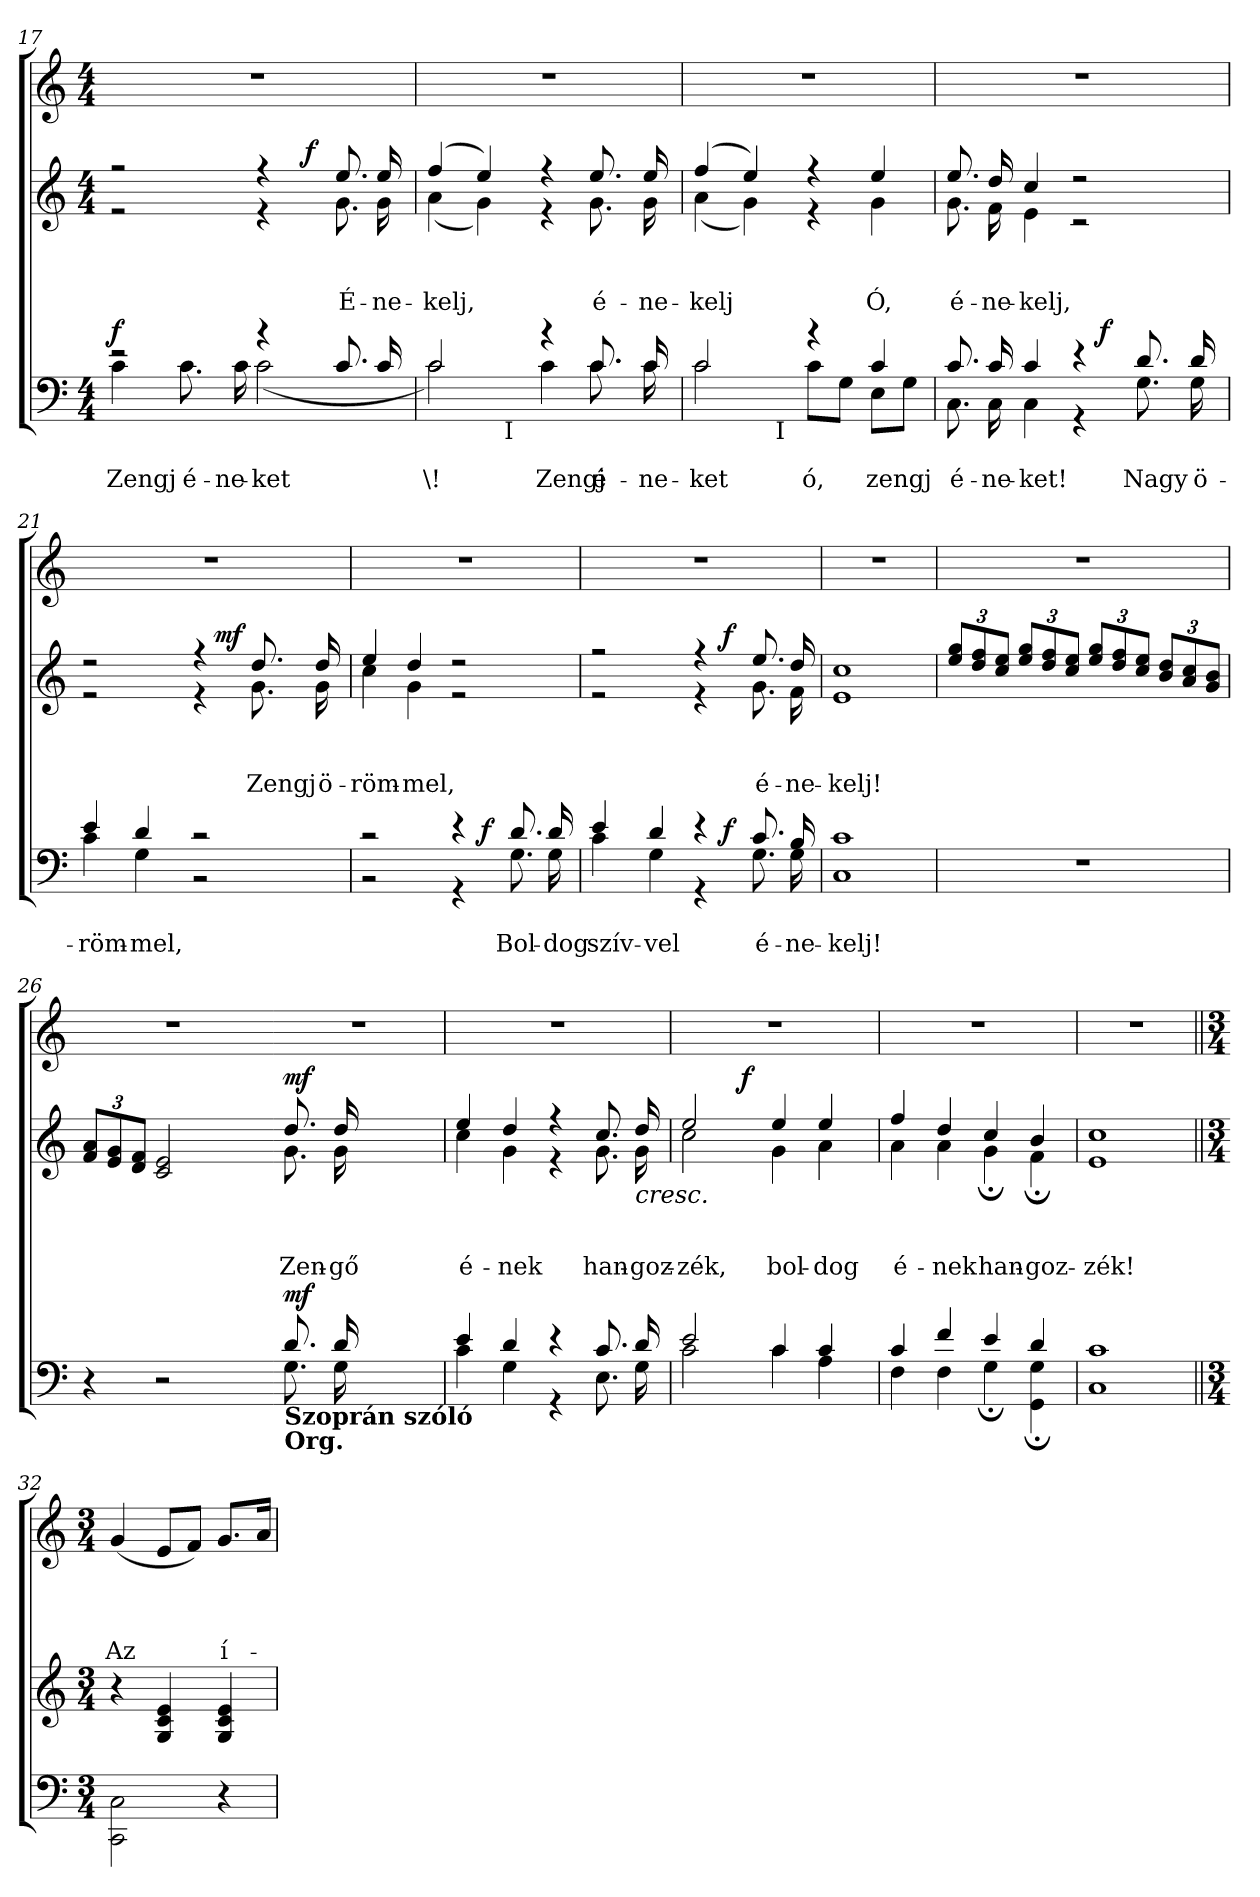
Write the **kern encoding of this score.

**kern	**text	**text	**dynam	**kern	**text	**text	**text	**dynam	**kern	**text	**text	**text	**text
*part3	*part3	*part3	*part3	*part2	*part2	*part2	*part2	*part2	*part1	*part1	*part1	*part1	*part1
*staff3	*staff3	*staff3	*staff3	*staff2	*staff2	*staff2	*staff2	*staff2	*staff1	*staff1	*staff1	*staff1	*staff1
!!LO:LB:g=z
*clefF4	*	*	*	*clefG2	*	*	*	*	*clefG2	*	*	*	*
*k[]	*	*	*	*k[]	*	*	*	*	*k[]	*	*	*	*
*C:	*	*	*	*C:	*	*	*	*	*C:	*	*	*	*
*M4/4	*	*	*	*M4/4	*	*	*	*	*M4/4	*	*	*	*
=17	=17	=17	=17	=17	=17	=17	=17	=17	=17	=17	=17	=17	=17
*^	*	*	*	*	*	*	*	*	*	*	*	*	*
!	!	!	!LO:LY:b	!LO:DY:a	!	!	!	!	!	!	!	!	!	!
*	*	*	*	*	*^	*	*	*	*	*	*	*	*	*
*	*	*	*	*	*	*^	*	*	*	*	*	*	*	*	*
2rf	4c\	.	Zengj	f	2r	2r	3ryy	.	.	.	.	1r	.	.	.	.
!	!	!	!LO:LY:b	!	!	!	!	!	!	!	!	!	!	!	!	!
.	8.c\	.	é-	.	.	.	.	.	.	.	.	.	.	.	.	.
.	.	.	.	.	.	.	6ryy	.	.	.	.	.	.	.	.	.
!	!	!	!LO:LY:b	!	!	!	!	!	!	!	!	!	!	!	!	!
.	16c\	.	-ne-	.	.	.	.	.	.	.	.	.	.	.	.	.
!	!	!	!LO:LY:b	!	!	!	!	!	!	!	!	!	!	!	!	!
4ra	(<2c\	.	-ket	.	4r	4r	12ryy	.	.	.	.	.	.	.	.	.
.	.	.	.	.	.	.	24ryy	.	.	.	.	.	.	.	.	.
.	.	.	.	.	.	.	96ryy	.	.	.	.	.	.	.	.	.
!	!	!	!	!	!	!	!	!	!	!	!LO:DY:a	!	!	!	!	!
.	.	.	.	.	.	.	3ryy	.	.	.	f	.	.	.	.	.
!	!	!	!	!	!	!	!	!	!	!LO:LY:b	!	!	!	!	!	!
8.c/	.	.	.	.	8.ee/	8.g\	.	.	.	É-	.	.	.	.	.	.
!	!	!	!	!	!	!	!	!	!	!LO:LY:b	!	!	!	!	!	!
16c/	.	.	.	.	16ee/	16g\	.	.	.	-ne-	.	.	.	.	.	.
.	.	.	.	.	.	.	48.ryy	.	.	.	.	.	.	.	.	.
*	*	*	*	*	*v	*v	*v	*	*	*	*	*	*	*	*	*
=18	=18	=18	=18	=18	=18	=18	=18	=18	=18	=18	=18	=18	=18	=18
*	*	*	*	*	*^	*	*	*	*	*	*	*	*	*
*	*	*	*	*	*	*^	*	*	*	*	*	*	*	*	*
!	!	!	!LO:LY:b	!	!	!	!	!	!	!	!	!	!	!	!	!
*	*	*	*	*	*v	*v	*v	*	*	*	*	*	*	*	*	*
*	*	*	*	*	*^	*	*	*	*	*	*	*	*	*
*	*	*	*	*	*	*^	*	*	*	*	*	*	*	*	*
!	!	!	!	!	!	!	!	!	!	!LO:LY:b	!	!	!	!	!	!
*	*^	*	*	*	*	*v	*v	*	*	*	*	*	*	*	*	*
2c/	2c\)	4ryy	.	\!	.	(>4ff/	(<4a\	.	.	-kelj,	.	1r	.	.	.	.
.	.	16.ryy	.	.	.	4ee/)	4g\)	.	.	.	.	.	.	.	.	.
!	!	!LO:TX:b:t=I	!	!	!	!	!	!	!	!	!	!	!	!	!	!
.	.	2ryy	.	.	.	.	.	.	.	.	.	.	.	.	.	.
!	!	!	!	!LO:LY:b	!	!	!	!	!	!	!	!	!	!	!	!
4ra	4c\	.	.	Zengj	.	4r	4r	.	.	.	.	.	.	.	.	.
!	!	!	!	!LO:LY:b	!	!	!	!	!	!	!	!	!	!	!	!
!	!	!	!	!	!	!	!	!	!	!LO:LY:b	!	!	!	!	!	!
8.c/	8.c\	.	.	é-	.	8.ee/	8.g\	.	.	é-	.	.	.	.	.	.
.	.	8ryy	.	.	.	.	.	.	.	.	.	.	.	.	.	.
!	!	!	!	!LO:LY:b	!	!	!	!	!	!	!	!	!	!	!	!
!	!	!	!	!	!	!	!	!	!	!LO:LY:b	!	!	!	!	!	!
16c/	16c\	.	.	-ne-	.	16ee/	16g\	.	.	-ne-	.	.	.	.	.	.
.	.	32ryy	.	.	.	.	.	.	.	.	.	.	.	.	.	.
=19	=19	=19	=19	=19	=19	=19	=19	=19	=19	=19	=19	=19	=19	=19	=19	=19
!	!	!	!	!LO:LY:b	!	!	!	!	!	!	!	!	!	!	!	!
!	!	!	!	!	!	!	!	!	!	!LO:LY:b	!	!	!	!	!	!
2c/	2c\	4.ryy	.	-ket	.	(>4ff/	(<4a\	.	.	-kelj	.	1r	.	.	.	.
.	.	.	.	.	.	4ee/)	4g\)	.	.	.	.	.	.	.	.	.
!	!	!LO:TX:b:t=I	!	!	!	!	!	!	!	!	!	!	!	!	!	!
.	.	2ryy	.	.	.	.	.	.	.	.	.	.	.	.	.	.
!	!	!	!	!LO:LY:b	!	!	!	!	!	!	!	!	!	!	!	!
4ra	8c\L	.	.	ó,	.	4r	4r	.	.	.	.	.	.	.	.	.
.	8G\J	.	.	.	.	.	.	.	.	.	.	.	.	.	.	.
!	!	!	!	!LO:LY:b	!	!	!	!	!	!	!	!	!	!	!	!
!	!	!	!	!	!	!	!	!	!	!LO:LY:b	!	!	!	!	!	!
4c/	8E\L	.	.	zengj	.	4ee/	4g\	.	.	Ó,	.	.	.	.	.	.
.	8G\J	8ryy	.	.	.	.	.	.	.	.	.	.	.	.	.	.
!!LO:PB:g=z
=20	=20	=20	=20	=20	=20	=20	=20	=20	=20	=20	=20	=20	=20	=20	=20	=20
!	!	!	!	!LO:LY:b	!	!	!	!	!	!	!	!	!	!	!	!
!	!	!	!	!	!	!	!	!	!	!LO:LY:b	!	!	!	!	!	!
8.c/	8.C\	2ryy	.	é-	.	8.ee/	8.g\	.	.	é-	.	1r	.	.	.	.
!	!	!	!	!LO:LY:b	!	!	!	!	!	!	!	!	!	!	!	!
!	!	!	!	!	!	!	!	!	!	!LO:LY:b	!	!	!	!	!	!
16c/	16C\	.	.	-ne-	.	16dd/	16f\	.	.	-ne-	.	.	.	.	.	.
!	!	!	!	!LO:LY:b	!	!	!	!	!	!	!	!	!	!	!	!
!	!	!	!	!	!	!	!	!	!	!LO:LY:b	!	!	!	!	!	!
4c/	4C\	.	.	-ket!	.	4cc/	4e\	.	.	-kelj,	.	.	.	.	.	.
4r	4r	16.ryy	.	.	.	2r	2r	.	.	.	.	.	.	.	.	.
!	!	!	!	!	!LO:DY:a	!	!	!	!	!	!	!	!	!	!	!
.	.	4ryy	.	.	f	.	.	.	.	.	.	.	.	.	.	.
!	!	!	!	!LO:LY:b	!	!	!	!	!	!	!	!	!	!	!	!
8.d/	8.G\	.	.	Nagy	.	.	.	.	.	.	.	.	.	.	.	.
.	.	8ryy	.	.	.	.	.	.	.	.	.	.	.	.	.	.
!	!	!	!	!LO:LY:b	!	!	!	!	!	!	!	!	!	!	!	!
16d/	16G\	.	.	ö-	.	.	.	.	.	.	.	.	.	.	.	.
.	.	32ryy	.	.	.	.	.	.	.	.	.	.	.	.	.	.
*	*v	*v	*	*	*	*	*	*	*	*	*	*	*	*	*	*
*	*	*	*	*	*v	*v	*	*	*	*	*	*	*	*	*
=21	=21	=21	=21	=21	=21	=21	=21	=21	=21	=21	=21	=21	=21	=21
*	*^	*	*	*	*^	*	*	*	*	*	*	*	*	*
!	!	!	!	!LO:LY:b	!	!	!	!	!	!	!	!	!	!	!	!
*	*v	*v	*	*	*	*	*^	*	*	*	*	*	*	*	*	*
4e/	4c\	.	-röm-	.	2r	2r	3ryy	.	.	.	.	1r	.	.	.	.
!	!	!	!LO:LY:b	!	!	!	!	!	!	!	!	!	!	!	!	!
4d/	4G\	.	-mel,	.	.	.	.	.	.	.	.	.	.	.	.	.
.	.	.	.	.	.	.	6ryy	.	.	.	.	.	.	.	.	.
2r	2r	.	.	.	4r	4r	24..ryy	.	.	.	.	.	.	.	.	.
!	!	!	!	!	!	!	!	!	!	!	!LO:DY:b	!	!	!	!	!
.	.	.	.	.	.	.	3ryy	.	.	.	mf	.	.	.	.	.
!	!	!	!	!	!	!	!	!	!	!LO:LY:b	!	!	!	!	!	!
.	.	.	.	.	8.dd/	8.g\	.	.	.	Zengj	.	.	.	.	.	.
.	.	.	.	.	.	.	12ryy	.	.	.	.	.	.	.	.	.
!	!	!	!	!	!	!	!	!	!	!LO:LY:b	!	!	!	!	!	!
.	.	.	.	.	16dd/	16g\	.	.	.	ö-	.	.	.	.	.	.
.	.	.	.	.	.	.	96ryy	.	.	.	.	.	.	.	.	.
*	*	*	*	*	*v	*v	*v	*	*	*	*	*	*	*	*	*
=22	=22	=22	=22	=22	=22	=22	=22	=22	=22	=22	=22	=22	=22	=22
*	*	*	*	*	*^	*	*	*	*	*	*	*	*	*
*	*	*	*	*	*	*^	*	*	*	*	*	*	*	*	*
!	!	!	!	!	!	!	!	!	!	!LO:LY:b	!	!	!	!	!	!
*	*^	*	*	*	*	*v	*v	*	*	*	*	*	*	*	*	*
2r	2r	2ryy	.	.	.	4ee/	4cc\	.	.	-röm-	.	1r	.	.	.	.
!	!	!	!	!	!	!	!	!	!	!LO:LY:b	!	!	!	!	!	!
.	.	.	.	.	.	4dd/	4g\	.	.	-mel,	.	.	.	.	.	.
4r	4r	8ryy	.	.	.	2r	2r	.	.	.	.	.	.	.	.	.
!	!	!	!	!	!LO:DY:a	!	!	!	!	!	!	!	!	!	!	!
.	.	4.ryy	.	.	f	.	.	.	.	.	.	.	.	.	.	.
!	!	!	!	!LO:LY:b	!	!	!	!	!	!	!	!	!	!	!	!
8.d/	8.G\	.	.	Bol-	.	.	.	.	.	.	.	.	.	.	.	.
!	!	!	!	!LO:LY:b	!	!	!	!	!	!	!	!	!	!	!	!
16d/	16G\	.	.	-dog	.	.	.	.	.	.	.	.	.	.	.	.
*	*	*	*	*	*	*v	*v	*	*	*	*	*	*	*	*	*
!!LO:LB:g=z
=23	=23	=23	=23	=23	=23	=23	=23	=23	=23	=23	=23	=23	=23	=23	=23
!	!	!	!	!LO:LY:b	!	!	!	!	!	!	!	!	!	!	!
*	*	*	*	*	*	*^	*	*	*	*	*	*	*	*	*
*	*	*	*	*	*	*	*^	*	*	*	*	*	*	*	*	*
4e/	4c\	2ryy	.	szív-	.	2r	2r	2ryy	.	.	.	.	1r	.	.	.	.
!	!	!	!	!LO:LY:b	!	!	!	!	!	!	!	!	!	!	!	!	!
4d/	4G\	.	.	-vel	.	.	.	.	.	.	.	.	.	.	.	.	.
4r	4r	8ryy	.	.	.	4r	4r	8ryy	.	.	.	.	.	.	.	.	.
!	!	!	!	!	!LO:DY:a	!	!	!	!	!	!	!LO:DY:a	!	!	!	!	!
.	.	4.ryy	.	.	f	.	.	4.ryy	.	.	.	f	.	.	.	.	.
!	!	!	!	!LO:LY:b	!	!	!	!	!	!	!	!	!	!	!	!	!
!	!	!	!	!	!	!	!	!	!	!	!LO:LY:b	!	!	!	!	!	!
8.c/	8.G\	.	.	é-	.	8.ee/	8.g\	.	.	.	é-	.	.	.	.	.	.
!	!	!	!	!LO:LY:b	!	!	!	!	!	!	!	!	!	!	!	!	!
!	!	!	!	!	!	!	!	!	!	!	!LO:LY:b	!	!	!	!	!	!
16B/	16G\	.	.	-ne-	.	16dd/	16f\	.	.	.	-ne-	.	.	.	.	.	.
*	*v	*v	*	*	*	*	*	*	*	*	*	*	*	*	*	*	*
*	*	*	*	*	*v	*v	*v	*	*	*	*	*	*	*	*	*
=24	=24	=24	=24	=24	=24	=24	=24	=24	=24	=24	=24	=24	=24	=24
*	*^	*	*	*	*^	*	*	*	*	*	*	*	*	*
*	*	*	*	*	*	*	*^	*	*	*	*	*	*	*	*	*
!	!	!	!	!LO:LY:b	!	!	!	!	!	!	!	!	!	!	!	!	!
*	*v	*v	*	*	*	*	*	*	*	*	*	*	*	*	*	*	*
*	*	*	*	*	*v	*v	*v	*	*	*	*	*	*	*	*	*
*	*^	*	*	*	*^	*	*	*	*	*	*	*	*	*
*	*	*	*	*	*	*	*^	*	*	*	*	*	*	*	*	*
!	!	!	!	!	!	!	!	!	!	!	!LO:LY:b	!	!	!	!	!	!
*	*v	*v	*	*	*	*	*	*	*	*	*	*	*	*	*	*	*
*	*	*	*	*	*	*v	*v	*	*	*	*	*	*	*	*	*
1c	1C	.	-kelj!	.	1cc	1e	.	.	-kelj!	.	1r	.	.	.	.
=25	=25	=25	=25	=25	=25	=25	=25	=25	=25	=25	=25	=25	=25	=25	=25
!	!	!	!	!	!LO:TX:a:B:t=Org.	!	!	!	!	!	!	!	!	!	!
*v	*v	*	*	*	*	*	*	*	*	*	*	*	*	*	*
*	*	*	*	*v	*v	*	*	*	*	*	*	*	*	*
1r	.	.	.	12ee/ 12gg/L	.	.	.	.	1r	.	.	.	.
.	.	.	.	12dd/ 12ff/	.	.	.	.	.	.	.	.	.
.	.	.	.	12cc/ 12ee/J	.	.	.	.	.	.	.	.	.
.	.	.	.	12ee/ 12gg/L	.	.	.	.	.	.	.	.	.
.	.	.	.	12dd/ 12ff/	.	.	.	.	.	.	.	.	.
.	.	.	.	12cc/ 12ee/J	.	.	.	.	.	.	.	.	.
.	.	.	.	12ee/ 12gg/L	.	.	.	.	.	.	.	.	.
.	.	.	.	12dd/ 12ff/	.	.	.	.	.	.	.	.	.
.	.	.	.	12cc/ 12ee/J	.	.	.	.	.	.	.	.	.
.	.	.	.	12b/ 12dd/L	.	.	.	.	.	.	.	.	.
.	.	.	.	12a/ 12cc/	.	.	.	.	.	.	.	.	.
.	.	.	.	12g/ 12b/J	.	.	.	.	.	.	.	.	.
=26	=26	=26	=26	=26	=26	=26	=26	=26	=26	=26	=26	=26	=26
4r	.	.	.	12f/ 12a/L	.	.	.	.	1r	.	.	.	.
.	.	.	.	12e/ 12g/	.	.	.	.	.	.	.	.	.
.	.	.	.	12d/ 12f/J	.	.	.	.	.	.	.	.	.
2r	.	.	.	2c/ 2e/	.	.	.	.	.	.	.	.	.
4ryy	.	.	.	4ryy	.	.	.	.	.	.	.	.	.
!!LO:LB:g=z
=27-	=27-	=27-	=27-	=27-	=27-	=27-	=27-	=27-	=27-	=27-	=27-	=27-	=27-
*^	*	*	*	*	*	*	*	*	*	*	*	*	*
!LO:TX:b:B:t=Szoprán szóló	!	!	!	!	!	!	!	!	!	!	!	!	!	!
!LO:TX:b:B:t=Org.	!	!	!	!	!	!	!	!	!	!	!	!	!	!
!	!	!	!	!LO:DY:b	!	!	!	!LO:LY:b	!LO:DY:a	!	!	!	!	!
*	*	*	*	*	*^	*	*	*	*	*	*	*	*	*
8.d/	8.G\	.	.	mf	8.dd/	8.g\	.	.	Zen-	mf	1r	.	.	.	.
!	!	!	!	!	!	!	!	!	!LO:LY:b	!	!	!	!	!	!
16d/	16G\	.	.	.	16dd/	16g\	.	.	-gő	.	.	.	.	.	.
2.ryy	2.ryy	.	.	.	2.ryy	2.ryy	.	.	.	.	.	.	.	.	.
=28	=28	=28	=28	=28	=28	=28	=28	=28	=28	=28	=28	=28	=28	=28	=28
!	!	!	!	!	!	!	!	!	!LO:LY:b	!	!	!	!	!	!
4e/	4c\	.	.	.	4ee/	4cc\	.	.	é-	.	1r	.	.	.	.
!	!	!	!	!	!	!	!	!	!LO:LY:b	!	!	!	!	!	!
4d/	4G\	.	.	.	4dd/	4g\	.	.	-nek	.	.	.	.	.	.
4r	4r	.	.	.	4r	4r	.	.	.	.	.	.	.	.	.
!	!	!	!	!	!	!	!	!	!LO:LY:b	!	!	!	!	!	!
8.c/	8.E\	.	.	.	8.cc/	8.g\	.	.	han-	.	.	.	.	.	.
!	!	!	!	!	!	!	!	!	!LO:LY:b	!LO:HP:b	!	!	!	!	!
16d/	16G\	.	.	.	16dd/	16g\	.	.	-goz-	<	.	.	.	.	.
*	*	*	*	*	*v	*v	*	*	*	*	*	*	*	*	*
=29	=29	=29	=29	=29	=29	=29	=29	=29	=29	=29	=29	=29	=29	=29
*	*	*	*	*	*^	*	*	*	*	*	*	*	*	*
!	!	!	!	!	!	!	!	!	!LO:LY:b	!	!	!	!	!	!
*	*	*	*	*	*	*^	*	*	*	*	*	*	*	*	*
2e/	2c\	.	.	.	2ee/	2cc\	4.ryy	.	.	-zék,	.	1r	.	.	.	.
!	!	!	!	!	!	!	!	!	!	!	!LO:DY:a	!	!	!	!	!
.	.	.	.	.	.	.	2ryy	.	.	.	f	.	.	.	.	.
!	!	!	!	!	!	!	!	!	!	!LO:LY:b	!	!	!	!	!	!
4c/	4c\	.	.	.	4ee/	4g\	.	.	.	bol-	.	.	.	.	.	.
!	!	!	!	!	!	!	!	!	!	!LO:LY:b	!	!	!	!	!	!
4c/	4A\	.	.	.	4ee/	4a\	.	.	.	-dog	[	.	.	.	.	.
.	.	.	.	.	.	.	8ryy	.	.	.	.	.	.	.	.	.
*	*	*	*	*	*v	*v	*v	*	*	*	*	*	*	*	*	*
=30	=30	=30	=30	=30	=30	=30	=30	=30	=30	=30	=30	=30	=30	=30
*	*	*	*	*	*^	*	*	*	*	*	*	*	*	*
*	*	*	*	*	*	*^	*	*	*	*	*	*	*	*	*
!	!	!	!	!	!	!	!	!	!	!LO:LY:b	!	!	!	!	!	!
*	*	*	*	*	*	*v	*v	*	*	*	*	*	*	*	*	*
4c/	4F\	.	.	.	4ff/	4a\	.	.	é-	.	1r	.	.	.	.
!	!	!	!	!	!	!	!	!	!LO:LY:b	!	!	!	!	!	!
4f/	4F\	.	.	.	4dd/	4a\	.	.	-nek	.	.	.	.	.	.
!	!	!	!	!	!	!	!	!	!LO:LY:b	!	!	!	!	!	!
4e/	4G;<\	.	.	.	4cc/	4g;<\	.	.	han-	.	.	.	.	.	.
!	!	!	!	!	!	!	!	!	!LO:LY:b	!	!	!	!	!	!
4d/	4GG\;< 4G\;<	.	.	.	4b/	4f;<\	.	.	-goz-	.	.	.	.	.	.
=31	=31	=31	=31	=31	=31	=31	=31	=31	=31	=31	=31	=31	=31	=31	=31
!	!	!	!	!	!	!	!	!	!LO:LY:b	!	!	!	!	!	!
1c	1C	.	.	.	1cc	1e	.	.	-zék!	.	1r	.	.	.	.
*v	*v	*	*	*	*	*	*	*	*	*	*	*	*	*	*
*	*	*	*	*v	*v	*	*	*	*	*	*	*	*	*
!!LO:LB:g=z
=32||	=32||	=32||	=32||	=32||	=32||	=32||	=32||	=32||	=32||	=32||	=32||	=32||	=32||
*M3/4	*	*	*	*M3/4	*	*	*	*	*M3/4	*	*	*	*
*^	*	*	*	*^	*	*	*	*	*	*	*	*	*
!	!	!	!	!	!	!	!	!	!	!	!	!	!	!	!LO:LY:b
*v	*v	*	*	*	*	*	*	*	*	*	*	*	*	*	*
*	*	*	*	*v	*v	*	*	*	*	*	*	*	*	*
2CC\ 2C\	.	.	.	4r	.	.	.	.	(>4g/	.	.	.	Az
.	.	.	.	4G/ 4c/ 4e/	.	.	.	.	8e/L	.	.	.	.
.	.	.	.	.	.	.	.	.	8f/J)	.	.	.	.
!	!	!	!	!	!	!	!	!	!	!	!	!	!LO:LY:b
4r	.	.	.	4G/ 4c/ 4e/	.	.	.	.	8.g/L	.	.	.	í-
.	.	.	.	.	.	.	.	.	16a/Jk	.	.	.	.
=	=	=	=	=	=	=	=	=	=	=	=	=	=
*-	*-	*-	*-	*-	*-	*-	*-	*-	*-	*-	*-	*-	*-
